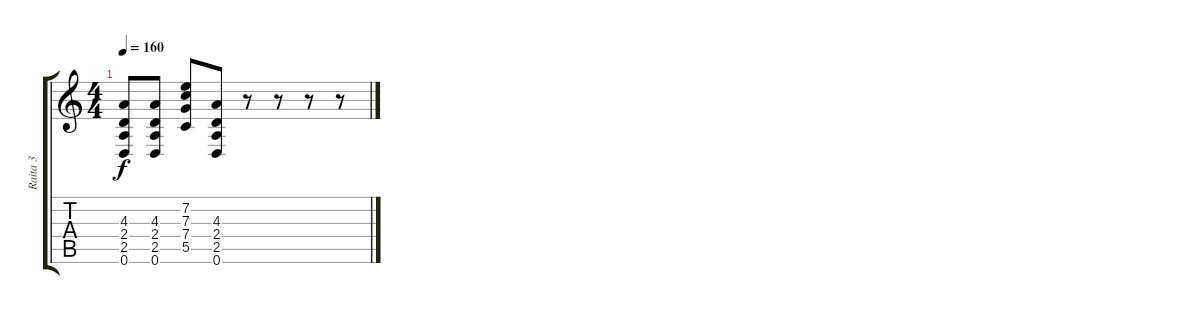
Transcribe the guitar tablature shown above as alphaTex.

\track ("Raita 3" "Raita 3") {instrument distortionguitar}
\staff {score tabs}
\tuning (D4 A3 F3 C3 G2 D2) {hide}
\ts (4 4)
\tempo 160
\clef g2
\ks c
(4.3 2.4 2.5 0.6).8{dy f} (4.3 2.4 2.5 0.6).8 (7.2 7.3 7.4 5.5).8 (4.3 2.4 2.5 0.6).8 r.8 r.8 r.8 r.8
